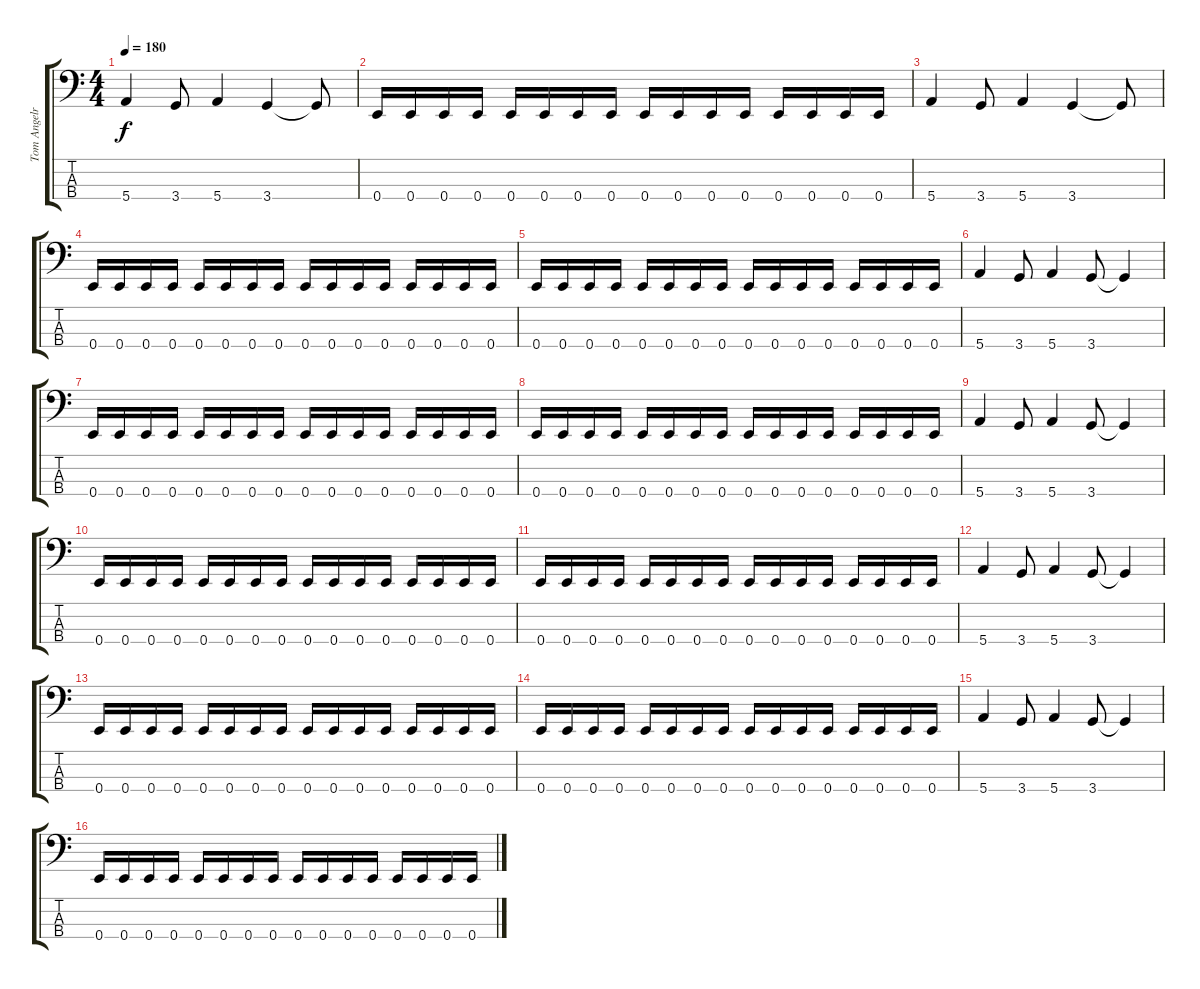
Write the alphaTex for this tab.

\track ("Tom Angelripper (Bass and Vocals)" "Tom Angelr") {instrument electricbasspick}
\staff {score tabs}
\tuning (G2 D2 A1 E1) {hide}
\ts (4 4)
\tempo 180
\clef f4
\ks c
5.4.4{dy f} 3.4.8 5.4.4 3.4.4 3.4{t}.8 |
0.4.16 0.4.16 0.4.16 0.4.16 0.4.16 0.4.16 0.4.16 0.4.16 0.4.16 0.4.16 0.4.16 0.4.16 0.4.16 0.4.16 0.4.16 0.4.16 |
5.4.4 3.4.8 5.4.4 3.4.4 3.4{t}.8 |
0.4.16 0.4.16 0.4.16 0.4.16 0.4.16 0.4.16 0.4.16 0.4.16 0.4.16 0.4.16 0.4.16 0.4.16 0.4.16 0.4.16 0.4.16 0.4.16 |
0.4.16 0.4.16 0.4.16 0.4.16 0.4.16 0.4.16 0.4.16 0.4.16 0.4.16 0.4.16 0.4.16 0.4.16 0.4.16 0.4.16 0.4.16 0.4.16 |
5.4.4 3.4.8 5.4.4 3.4.8 3.4{t}.4 |
0.4.16 0.4.16 0.4.16 0.4.16 0.4.16 0.4.16 0.4.16 0.4.16 0.4.16 0.4.16 0.4.16 0.4.16 0.4.16 0.4.16 0.4.16 0.4.16 |
0.4.16 0.4.16 0.4.16 0.4.16 0.4.16 0.4.16 0.4.16 0.4.16 0.4.16 0.4.16 0.4.16 0.4.16 0.4.16 0.4.16 0.4.16 0.4.16 |
5.4.4 3.4.8 5.4.4 3.4.8 3.4{t}.4 |
0.4.16 0.4.16 0.4.16 0.4.16 0.4.16 0.4.16 0.4.16 0.4.16 0.4.16 0.4.16 0.4.16 0.4.16 0.4.16 0.4.16 0.4.16 0.4.16 |
0.4.16 0.4.16 0.4.16 0.4.16 0.4.16 0.4.16 0.4.16 0.4.16 0.4.16 0.4.16 0.4.16 0.4.16 0.4.16 0.4.16 0.4.16 0.4.16 |
5.4.4 3.4.8 5.4.4 3.4.8 3.4{t}.4 |
0.4.16 0.4.16 0.4.16 0.4.16 0.4.16 0.4.16 0.4.16 0.4.16 0.4.16 0.4.16 0.4.16 0.4.16 0.4.16 0.4.16 0.4.16 0.4.16 |
0.4.16 0.4.16 0.4.16 0.4.16 0.4.16 0.4.16 0.4.16 0.4.16 0.4.16 0.4.16 0.4.16 0.4.16 0.4.16 0.4.16 0.4.16 0.4.16 |
5.4.4 3.4.8 5.4.4 3.4.8 3.4{t}.4 |
0.4.16 0.4.16 0.4.16 0.4.16 0.4.16 0.4.16 0.4.16 0.4.16 0.4.16 0.4.16 0.4.16 0.4.16 0.4.16 0.4.16 0.4.16 0.4.16
